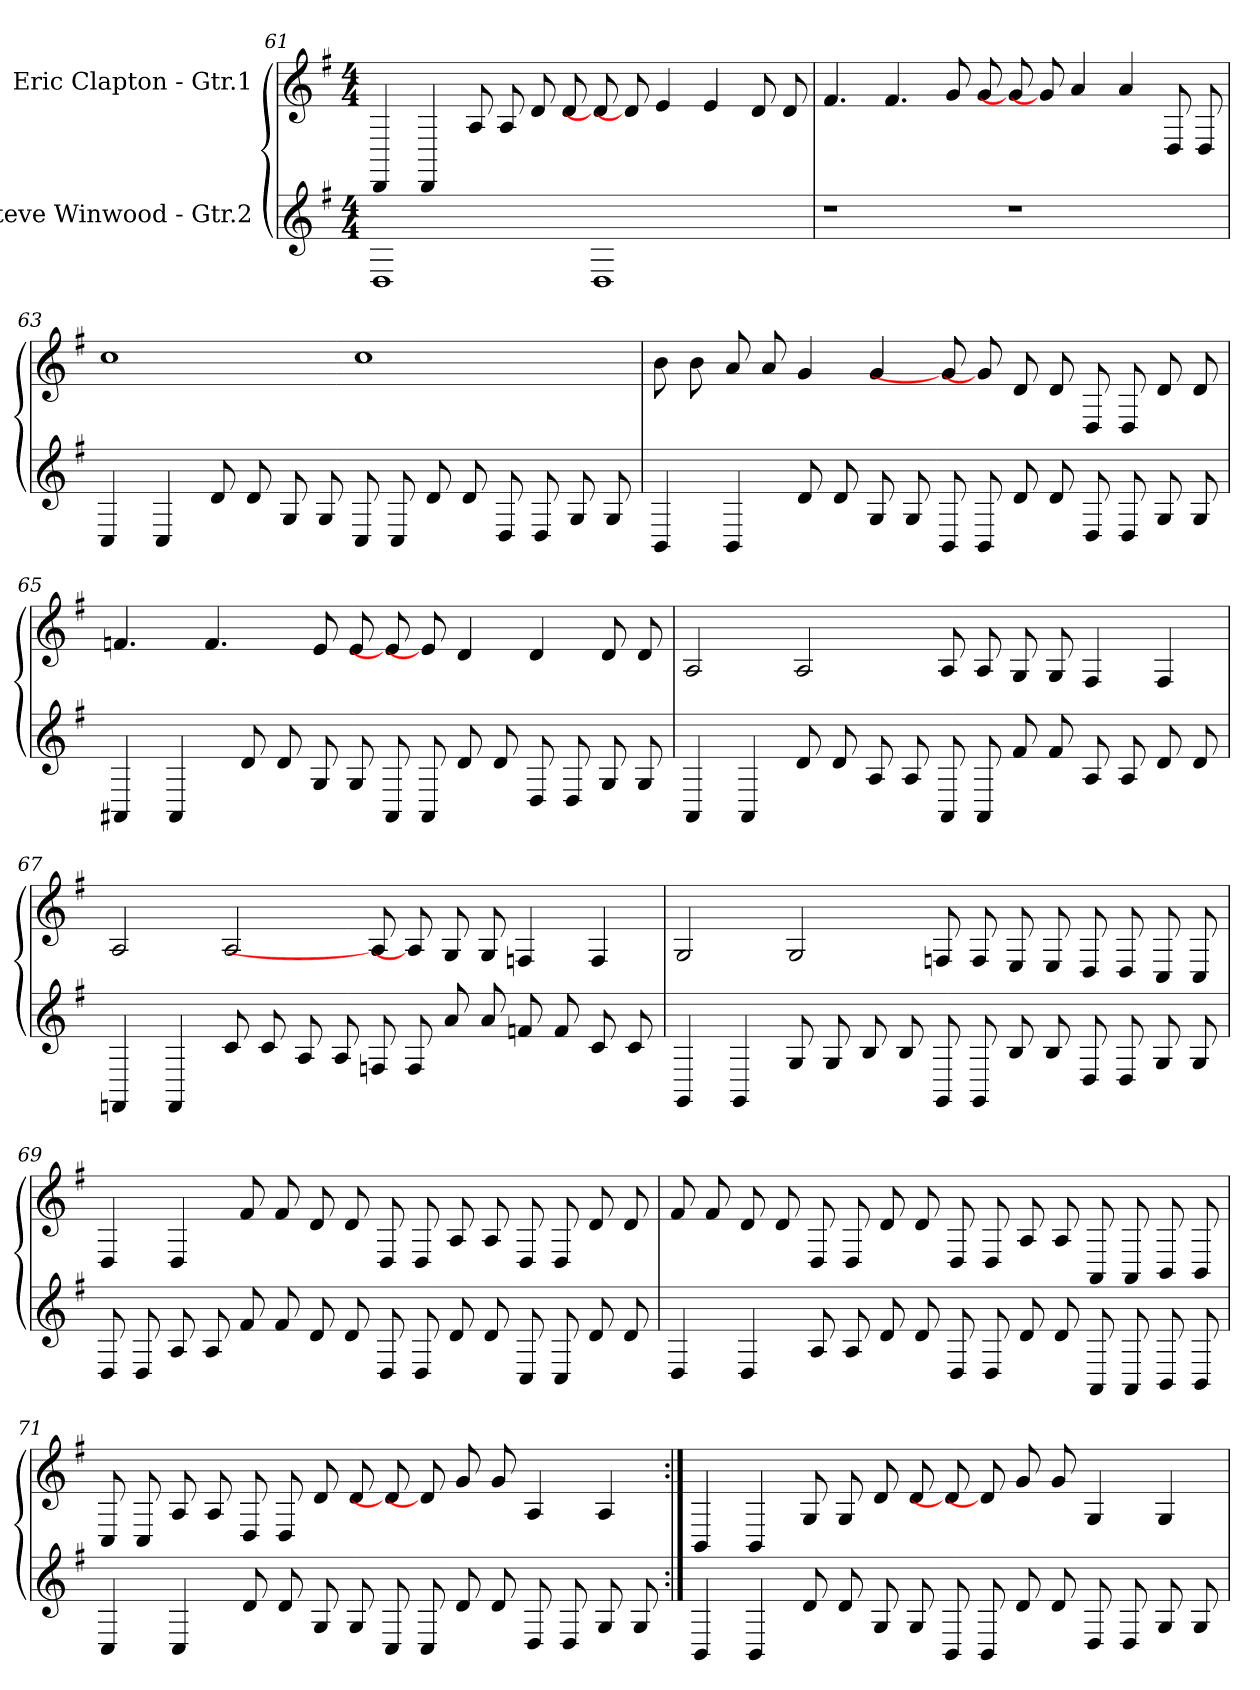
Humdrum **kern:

**kern	**kern
*part2	*part1
*staff2	*staff1
*I"Steve Winwood - Gtr.2	*I"Eric Clapton - Gtr.1
*	*
*k[f#]	*k[f#]
*M4/4	*M4/4
=61	=61
1D	4DD
.	4DD
.	8A
.	8A
.	8d
.	8d
1D	8d]
.	8d]
.	4e
.	4e
.	8d
.	8d
=62	=62
1r	4.f#
.	4.f#
.	8g
.	8g
1r	8g]
.	8g]
.	4a
.	4a
.	8D
.	8D
=63	=63
4C	1cc
4C	.
8d	.
8d	.
8G	.
8G	.
8C	1cc
8C	.
8d	.
8d	.
8D	.
8D	.
8G	.
8G	.
=64	=64
4BB	8b
.	8b
4BB	8a
.	8a
8d	4g
8d	.
8G	4g
8G	.
8BB	8g]
8BB	8g]
8d	8d
8d	8d
8D	8D
8D	8D
8G	8d
8G	8d
=65	=65
4AA#	4.f
4AA#	.
.	4.f
8d	.
8d	.
8G	8e
8G	8e
8AA#	8e]
8AA#	8e]
8d	4d
8d	.
8D	4d
8D	.
8G	8d
8G	8d
=66	=66
4AA	2A
4AA	.
8d	2A
8d	.
8A	.
8A	.
8AA	8A
8AA	8A
8f#	8G
8f#	8G
8A	4F#
8A	.
8d	4F#
8d	.
=67	=67
4FF	2A
4FF	.
8c	2A
8c	.
8A	.
8A	.
8F	8A]
8F	8A]
8a	8G
8a	8G
8f	4F
8f	.
8c	4F
8c	.
=68	=68
4GG	2G
4GG	.
8G	2G
8G	.
8B	.
8B	.
8GG	8F
8GG	8F
8B	8E
8B	8E
8D	8D
8D	8D
8G	8C
8G	8C
=69	=69
8D	4D
8D	.
8A	4D
8A	.
8f#	8f#
8f#	8f#
8d	8d
8d	8d
8D	8D
8D	8D
8d	8A
8d	8A
8C	8D
8C	8D
8d	8d
8d	8d
=70	=70
4D	8f#
.	8f#
4D	8d
.	8d
8A	8D
8A	8D
8d	8d
8d	8d
8D	8D
8D	8D
8d	8A
8d	8A
8AA	8AA
8AA	8AA
8BB	8BB
8BB	8BB
=71	=71
4C	8C
.	8C
4C	8A
.	8A
8d	8D
8d	8D
8G	8d
8G	8d
8C	8d]
8C	8d]
8d	8g
8d	8g
8D	4A
8D	.
8G	4A
8G	.
=72:|!	=72:|!
4BB	4BB
4BB	4BB
8d	8G
8d	8G
8G	8d
8G	8d
8BB	8d]
8BB	8d]
8d	8g
8d	8g
8D	4G
8D	.
8G	4G
8G	.
=	=
*-	*-
